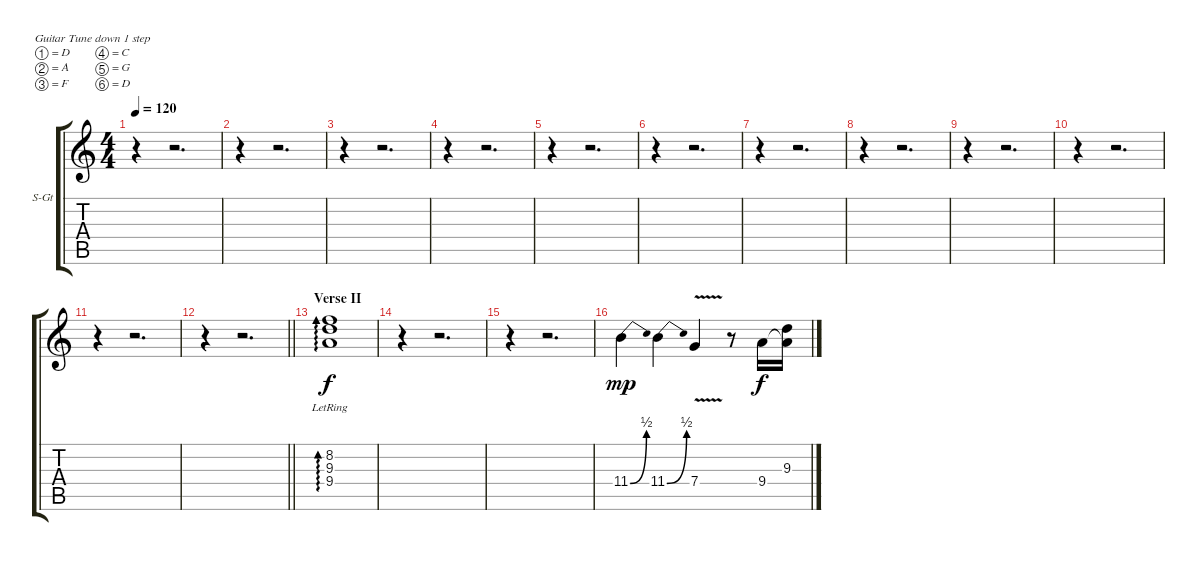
\bracketExtendMode groupsimilarinstruments
\firstSystemTrackNameOrientation horizontal
\otherSystemsTrackNameOrientation horizontal
\track ("S. Paeth - Acoustic Guitar" "S-Gt") {instrument acousticguitarsteel}
\staff {score tabs}
\tuning (D4 A3 F3 C3 G2 D2)
\ts (4 4)
\tempo 120
\clef g2
\ks c
r.4{dy f} r.2{d} |
r.4 r.2{d} |
r.4 r.2{d} |
r.4 r.2{d} |
r.4 r.2{d} |
r.4 r.2{d} |
r.4 r.2{d} |
r.4 r.2{d} |
r.4 r.2{d} |
r.4 r.2{d} |
r.4 r.2{d} |
\barLineRight lightlight
r.4 r.2{d} |
\section ("" "Verse II")
(9.3{lr} 9.4{lr} 8.2{lr}).1{ad 0} |
r.4 r.2{d} |
r.4 r.2{d} |
11.4{be (bend 0 0 15 2)}.4{dy mp} 11.4{be (bend 0 0 15 2)}.4 7.4{v}.4 r.8 9.4.16{dy f} (9.4{t} 9.3).16
